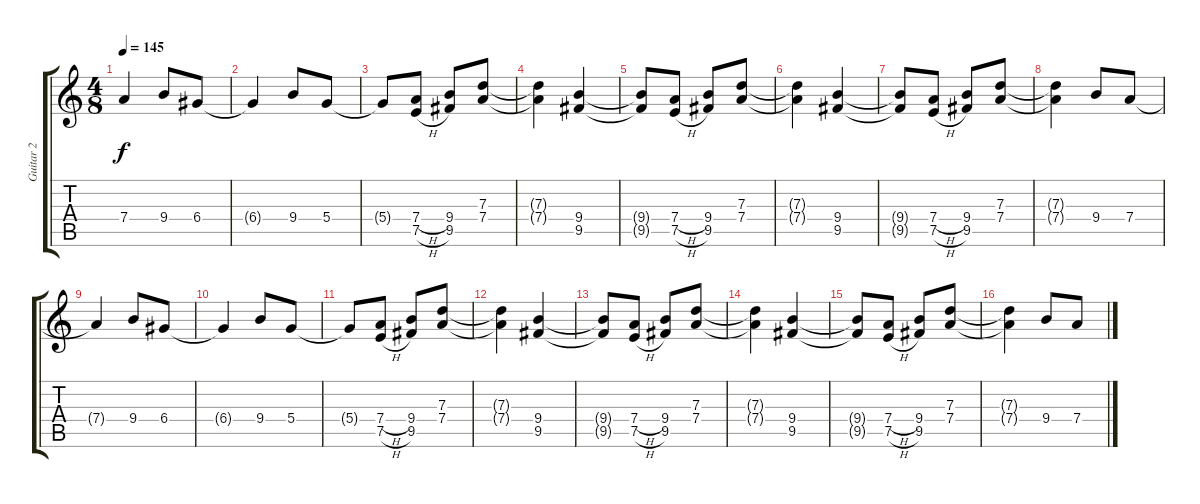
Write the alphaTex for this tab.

\track ("Guitar 2" "Guitar 2") {instrument overdrivenguitar}
\staff {score tabs}
\tuning (E4 B3 G3 D3 A2 E2) {hide}
\ts (4 8)
\tempo 145
\clef g2
\ks c
7.4{t}.4{dy f} 9.4.8 6.4.8 |
6.4{t}.4 9.4.8 5.4.8 |
5.4{t}.8 (7.4{h} 7.5{h}).8 (9.4 9.5).8 (7.3 7.4).8 |
(7.3{t} 7.4{t}).4 (9.4 9.5).4 |
(9.4{t} 9.5{t}).8 (7.4{h} 7.5{h}).8 (9.4 9.5).8 (7.3 7.4).8 |
(7.3{t} 7.4{t}).4 (9.4 9.5).4 |
(9.4{t} 9.5{t}).8 (7.4{h} 7.5{h}).8 (9.4 9.5).8 (7.3 7.4).8 |
(7.3{t} 7.4{t}).4 9.4.8 7.4.8 |
7.4{t}.4 9.4.8 6.4.8 |
6.4{t}.4 9.4.8 5.4.8 |
5.4{t}.8 (7.4{h} 7.5{h}).8 (9.4 9.5).8 (7.3 7.4).8 |
(7.3{t} 7.4{t}).4 (9.4 9.5).4 |
(9.4{t} 9.5{t}).8 (7.4{h} 7.5{h}).8 (9.4 9.5).8 (7.3 7.4).8 |
(7.3{t} 7.4{t}).4 (9.4 9.5).4 |
(9.4{t} 9.5{t}).8 (7.4{h} 7.5{h}).8 (9.4 9.5).8 (7.3 7.4).8 |
(7.3{t} 7.4{t}).4 9.4.8 7.4.8
